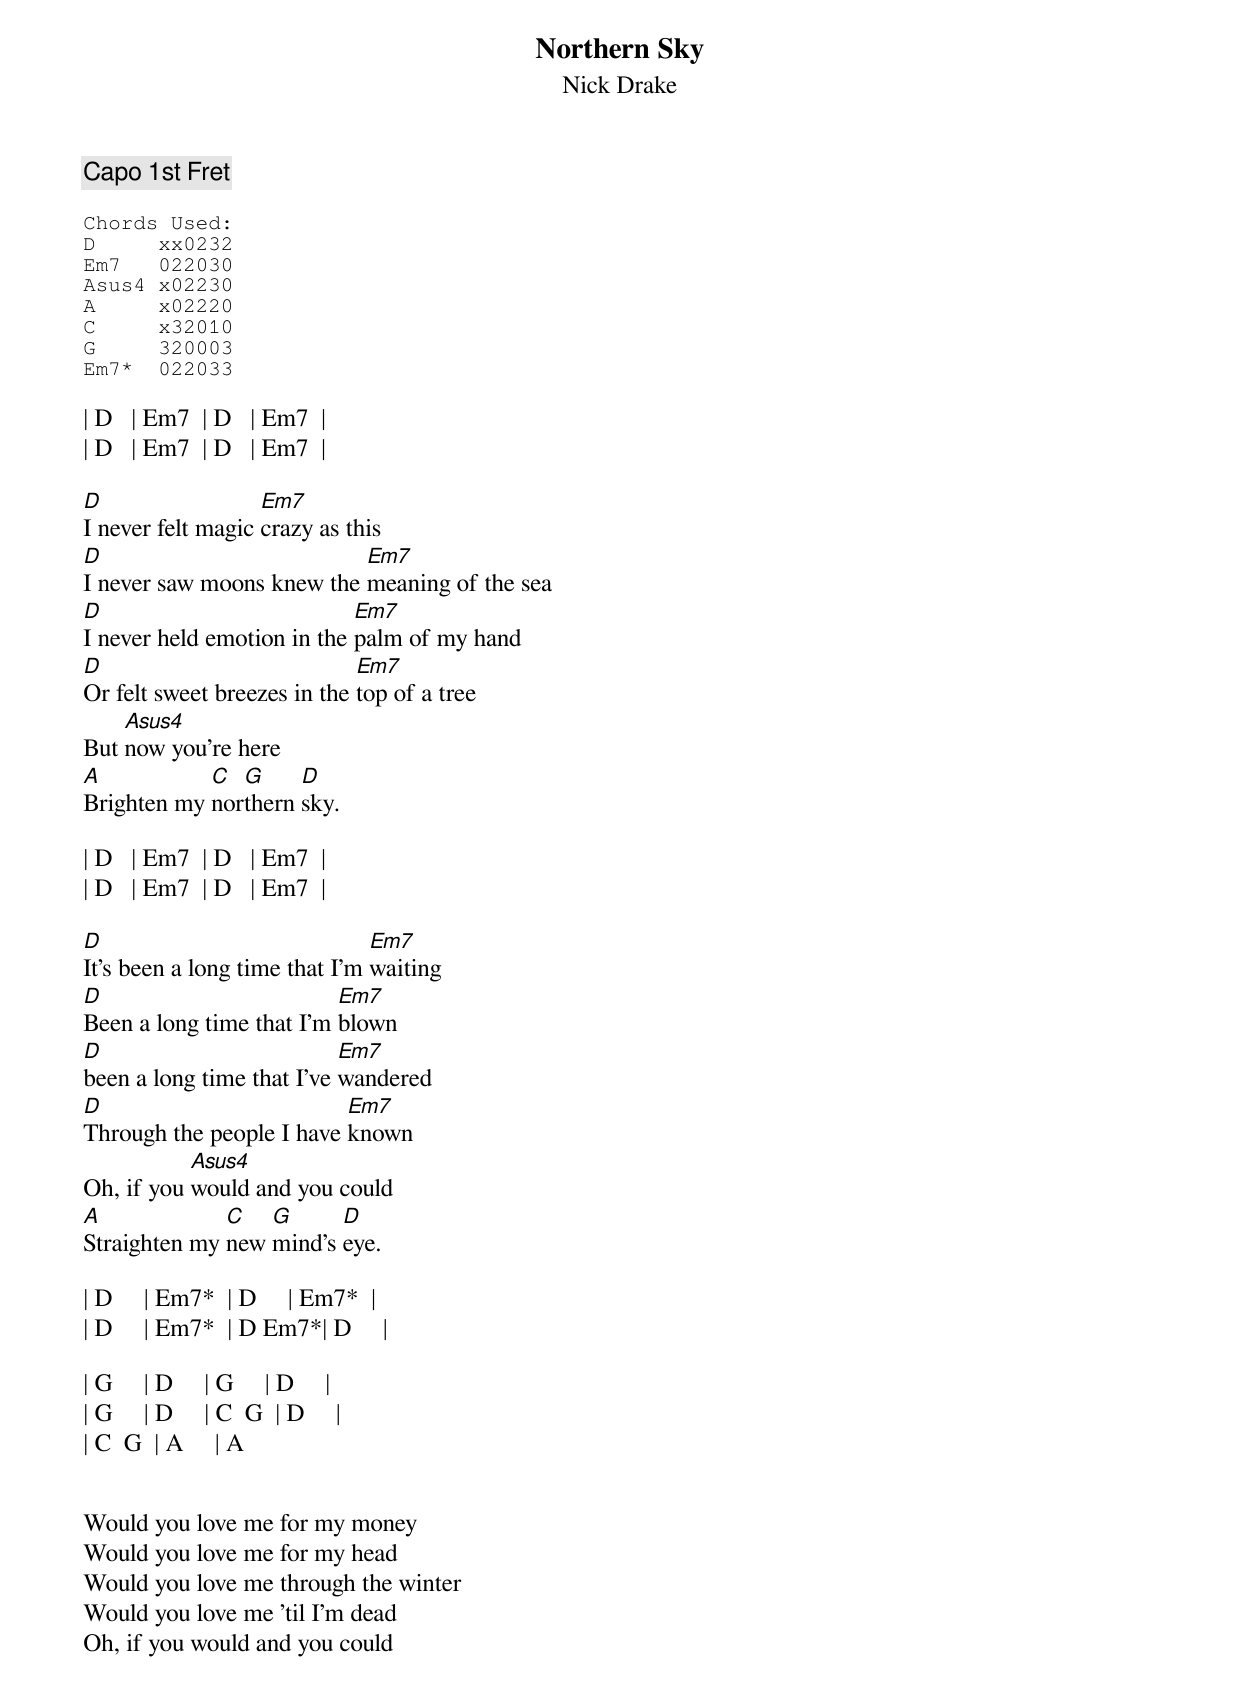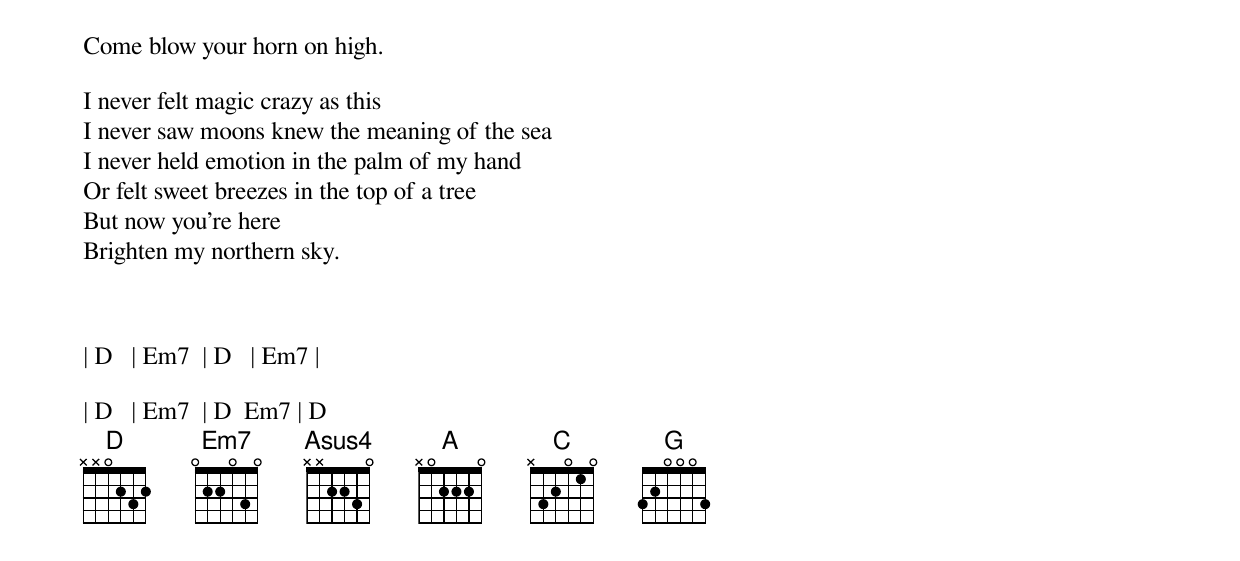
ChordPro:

{title: Northern Sky}
{subtitle: Nick Drake}

{c:Capo 1st Fret}

{sot}
Chords Used:
D     xx0232
Em7   022030
Asus4 x02230
A     x02220
C     x32010
G     320003
Em7*  022033
{eot}

| D   | Em7  | D   | Em7  |
| D   | Em7  | D   | Em7  |

[D]I never felt magic [Em7]crazy as this
[D]I never saw moons knew the [Em7]meaning of the sea
[D]I never held emotion in the [Em7]palm of my hand
[D]Or felt sweet breezes in the [Em7]top of a tree
But [Asus4]now you're here
[A]Brighten my [C]nor[G]thern [D]sky.

| D   | Em7  | D   | Em7  |
| D   | Em7  | D   | Em7  |

[D]It's been a long time that I'm [Em7]waiting
[D]Been a long time that I'm [Em7]blown
[D]been a long time that I've [Em7]wandered
[D]Through the people I have [Em7]known
Oh, if you [Asus4]would and you could
[A]Straighten my [C]new [G]mind's [D]eye.

| D     | Em7*  | D     | Em7*  |
| D     | Em7*  | D Em7*| D     |

| G     | D     | G     | D     |
| G     | D     | C  G  | D     |
| C  G  | A     | A


Would you love me for my money
Would you love me for my head
Would you love me through the winter
Would you love me 'til I'm dead
Oh, if you would and you could
Come blow your horn on high.

I never felt magic crazy as this
I never saw moons knew the meaning of the sea
I never held emotion in the palm of my hand
Or felt sweet breezes in the top of a tree
But now you're here
Brighten my northern sky.



| D   | Em7  | D   | Em7 |

| D   | Em7  | D  Em7 | D
